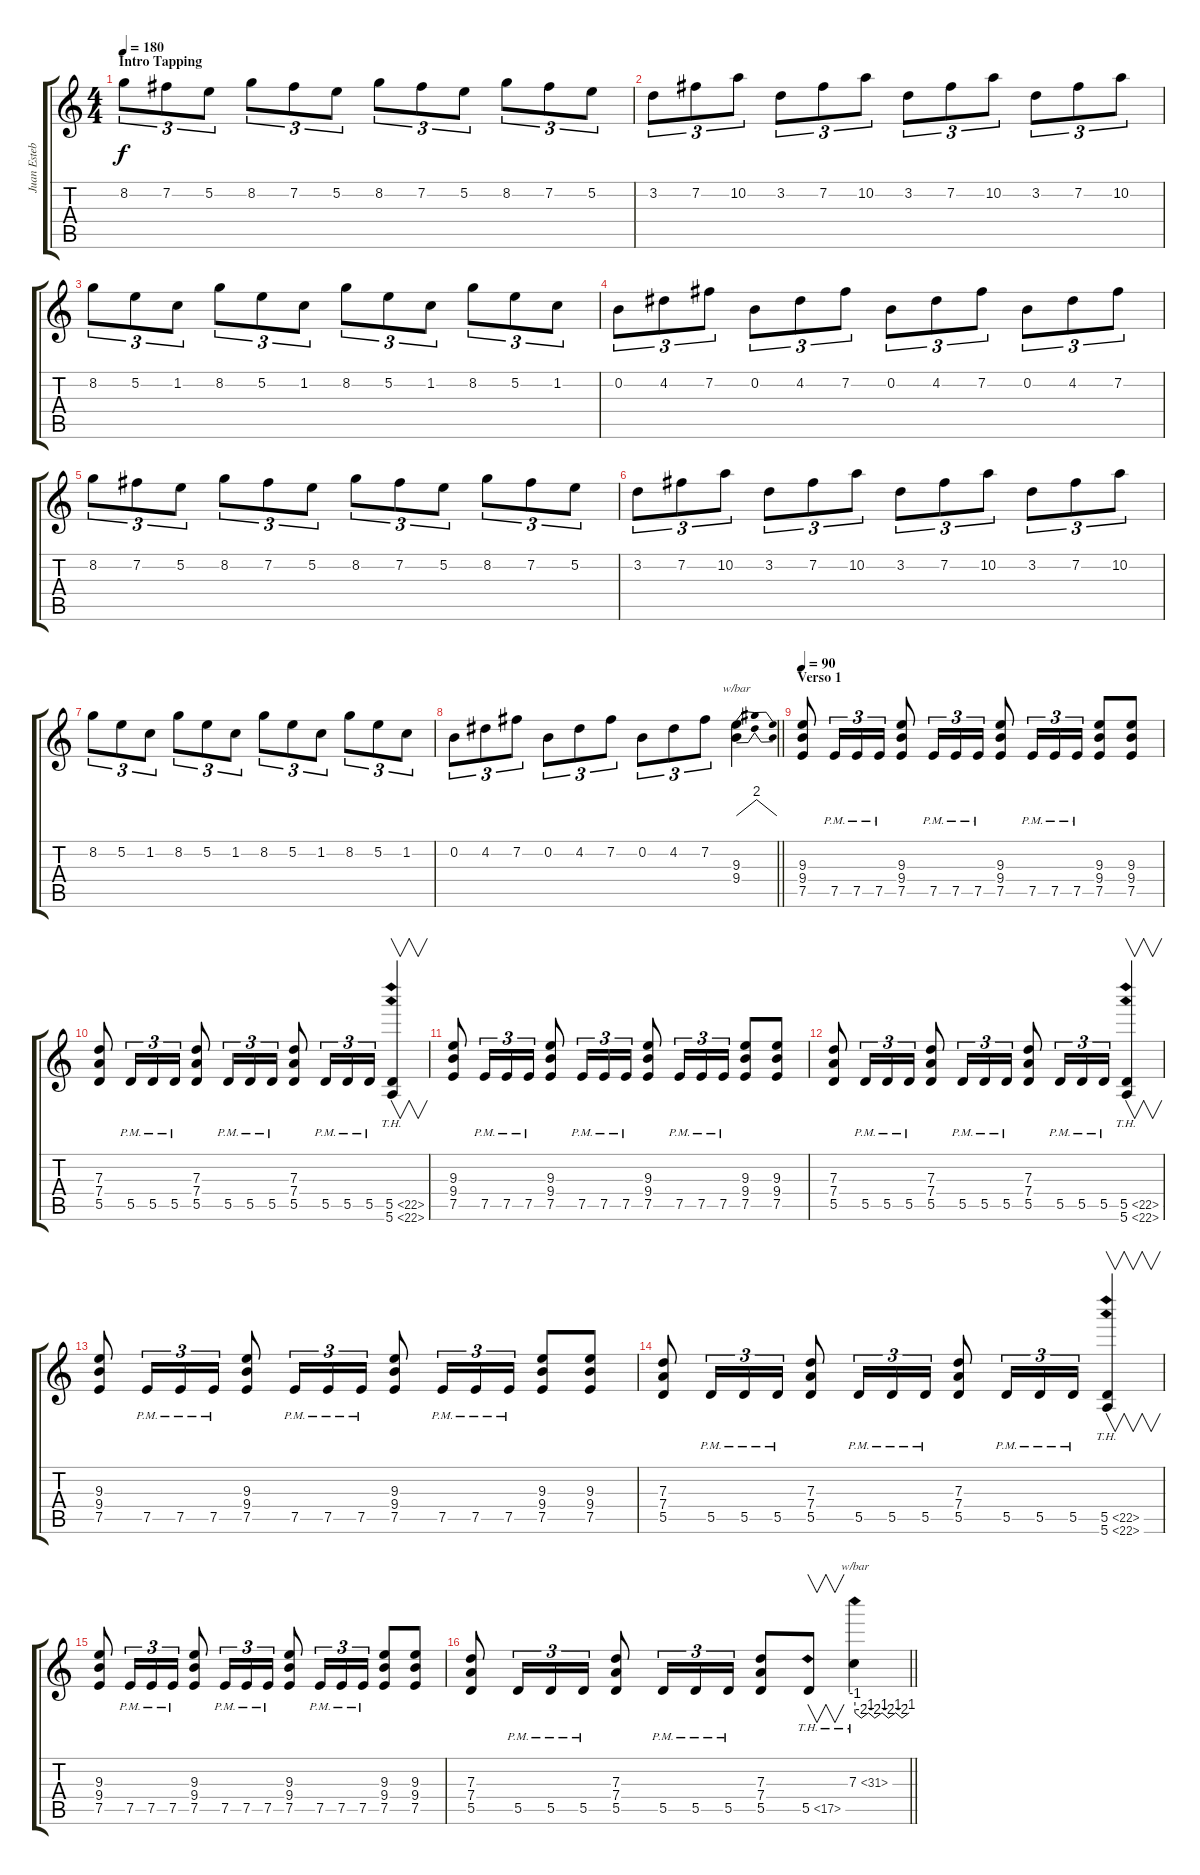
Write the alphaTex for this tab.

\track ("Juan Esteban Echeverry" "Juan Esteb") {instrument distortionguitar}
\staff {score tabs}
\tuning (E4 B3 G3 D3 A2 E2) {hide}
\ts (4 4)
\section ("" "Intro Tapping")
\tempo 180
\clef g2
\ks c
8.2.8{tu (3 2) dy f instrument distortionguitar} 7.2.8{tu (3 2)} 5.2.8{tu (3 2)} 8.2.8{tu (3 2)} 7.2.8{tu (3 2)} 5.2.8{tu (3 2)} 8.2.8{tu (3 2)} 7.2.8{tu (3 2)} 5.2.8{tu (3 2)} 8.2.8{tu (3 2)} 7.2.8{tu (3 2)} 5.2.8{tu (3 2)} |
3.2.8{tu (3 2)} 7.2.8{tu (3 2)} 10.2.8{tu (3 2)} 3.2.8{tu (3 2)} 7.2.8{tu (3 2)} 10.2.8{tu (3 2)} 3.2.8{tu (3 2)} 7.2.8{tu (3 2)} 10.2.8{tu (3 2)} 3.2.8{tu (3 2)} 7.2.8{tu (3 2)} 10.2.8{tu (3 2)} |
8.2.8{tu (3 2)} 5.2.8{tu (3 2)} 1.2.8{tu (3 2)} 8.2.8{tu (3 2)} 5.2.8{tu (3 2)} 1.2.8{tu (3 2)} 8.2.8{tu (3 2)} 5.2.8{tu (3 2)} 1.2.8{tu (3 2)} 8.2.8{tu (3 2)} 5.2.8{tu (3 2)} 1.2.8{tu (3 2)} |
0.2.8{tu (3 2)} 4.2.8{tu (3 2)} 7.2.8{tu (3 2)} 0.2.8{tu (3 2)} 4.2.8{tu (3 2)} 7.2.8{tu (3 2)} 0.2.8{tu (3 2)} 4.2.8{tu (3 2)} 7.2.8{tu (3 2)} 0.2.8{tu (3 2)} 4.2.8{tu (3 2)} 7.2.8{tu (3 2)} |
8.2.8{tu (3 2)} 7.2.8{tu (3 2)} 5.2.8{tu (3 2)} 8.2.8{tu (3 2)} 7.2.8{tu (3 2)} 5.2.8{tu (3 2)} 8.2.8{tu (3 2)} 7.2.8{tu (3 2)} 5.2.8{tu (3 2)} 8.2.8{tu (3 2)} 7.2.8{tu (3 2)} 5.2.8{tu (3 2)} |
3.2.8{tu (3 2)} 7.2.8{tu (3 2)} 10.2.8{tu (3 2)} 3.2.8{tu (3 2)} 7.2.8{tu (3 2)} 10.2.8{tu (3 2)} 3.2.8{tu (3 2)} 7.2.8{tu (3 2)} 10.2.8{tu (3 2)} 3.2.8{tu (3 2)} 7.2.8{tu (3 2)} 10.2.8{tu (3 2)} |
8.2.8{tu (3 2)} 5.2.8{tu (3 2)} 1.2.8{tu (3 2)} 8.2.8{tu (3 2)} 5.2.8{tu (3 2)} 1.2.8{tu (3 2)} 8.2.8{tu (3 2)} 5.2.8{tu (3 2)} 1.2.8{tu (3 2)} 8.2.8{tu (3 2)} 5.2.8{tu (3 2)} 1.2.8{tu (3 2)} |
\barLineRight lightlight
0.2.8{tu (3 2)} 4.2.8{tu (3 2)} 7.2.8{tu (3 2)} 0.2.8{tu (3 2)} 4.2.8{tu (3 2)} 7.2.8{tu (3 2)} 0.2.8{tu (3 2)} 4.2.8{tu (3 2)} 7.2.8{tu (3 2)} (9.3 9.4).4{tbe (dip default 0 0 30 8 60 0)} |
\section ("" "Verso 1")
\tempo 90
(9.3 9.4 7.5).8{volume 12 balance 13} 7.5{pm}.16{tu (3 2)} 7.5{pm}.16{tu (3 2)} 7.5{pm}.16{tu (3 2)} (9.3 9.4 7.5).8 7.5{pm}.16{tu (3 2)} 7.5{pm}.16{tu (3 2)} 7.5{pm}.16{tu (3 2)} (9.3 9.4 7.5).8 7.5{pm}.16{tu (3 2)} 7.5{pm}.16{tu (3 2)} 7.5{pm}.16{tu (3 2)} (9.3 9.4 7.5).8 (9.3 9.4 7.5).8 |
(7.3 7.4 5.5).8 5.5{pm}.16{tu (3 2)} 5.5{pm}.16{tu (3 2)} 5.5{pm}.16{tu (3 2)} (7.3 7.4 5.5).8 5.5{pm}.16{tu (3 2)} 5.5{pm}.16{tu (3 2)} 5.5{pm}.16{tu (3 2)} (7.3 7.4 5.5).8 5.5{pm}.16{tu (3 2)} 5.5{pm}.16{tu (3 2)} 5.5{pm}.16{tu (3 2)} (5.5{th 17} 5.6{th 17}).4{v} |
(9.3 9.4 7.5).8 7.5{pm}.16{tu (3 2)} 7.5{pm}.16{tu (3 2)} 7.5{pm}.16{tu (3 2)} (9.3 9.4 7.5).8 7.5{pm}.16{tu (3 2)} 7.5{pm}.16{tu (3 2)} 7.5{pm}.16{tu (3 2)} (9.3 9.4 7.5).8 7.5{pm}.16{tu (3 2)} 7.5{pm}.16{tu (3 2)} 7.5{pm}.16{tu (3 2)} (9.3 9.4 7.5).8 (9.3 9.4 7.5).8 |
(7.3 7.4 5.5).8 5.5{pm}.16{tu (3 2)} 5.5{pm}.16{tu (3 2)} 5.5{pm}.16{tu (3 2)} (7.3 7.4 5.5).8 5.5{pm}.16{tu (3 2)} 5.5{pm}.16{tu (3 2)} 5.5{pm}.16{tu (3 2)} (7.3 7.4 5.5).8 5.5{pm}.16{tu (3 2)} 5.5{pm}.16{tu (3 2)} 5.5{pm}.16{tu (3 2)} (5.5{th 17} 5.6{th 17}).4{v} |
(9.3 9.4 7.5).8 7.5{pm}.16{tu (3 2)} 7.5{pm}.16{tu (3 2)} 7.5{pm}.16{tu (3 2)} (9.3 9.4 7.5).8 7.5{pm}.16{tu (3 2)} 7.5{pm}.16{tu (3 2)} 7.5{pm}.16{tu (3 2)} (9.3 9.4 7.5).8 7.5{pm}.16{tu (3 2)} 7.5{pm}.16{tu (3 2)} 7.5{pm}.16{tu (3 2)} (9.3 9.4 7.5).8 (9.3 9.4 7.5).8 |
(7.3 7.4 5.5).8 5.5{pm}.16{tu (3 2)} 5.5{pm}.16{tu (3 2)} 5.5{pm}.16{tu (3 2)} (7.3 7.4 5.5).8 5.5{pm}.16{tu (3 2)} 5.5{pm}.16{tu (3 2)} 5.5{pm}.16{tu (3 2)} (7.3 7.4 5.5).8 5.5{pm}.16{tu (3 2)} 5.5{pm}.16{tu (3 2)} 5.5{pm}.16{tu (3 2)} (5.5{th 17} 5.6{th 17}).4{v} |
(9.3 9.4 7.5).8 7.5{pm}.16{tu (3 2)} 7.5{pm}.16{tu (3 2)} 7.5{pm}.16{tu (3 2)} (9.3 9.4 7.5).8 7.5{pm}.16{tu (3 2)} 7.5{pm}.16{tu (3 2)} 7.5{pm}.16{tu (3 2)} (9.3 9.4 7.5).8 7.5{pm}.16{tu (3 2)} 7.5{pm}.16{tu (3 2)} 7.5{pm}.16{tu (3 2)} (9.3 9.4 7.5).8 (9.3 9.4 7.5).8 |
\barLineRight lightlight
(7.3 7.4 5.5).8 5.5{pm}.16{tu (3 2)} 5.5{pm}.16{tu (3 2)} 5.5{pm}.16{tu (3 2)} (7.3 7.4 5.5).8 5.5{pm}.16{tu (3 2)} 5.5{pm}.16{tu (3 2)} 5.5{pm}.16{tu (3 2)} (7.3 7.4 5.5).8 5.5{th 12}.8{v} 7.3{th 24}.4{tbe (custom default 0 -4 7 -8 15 -4 22 -8 30 -4 37 -8 45 -4 52 -8 60 -4)}
